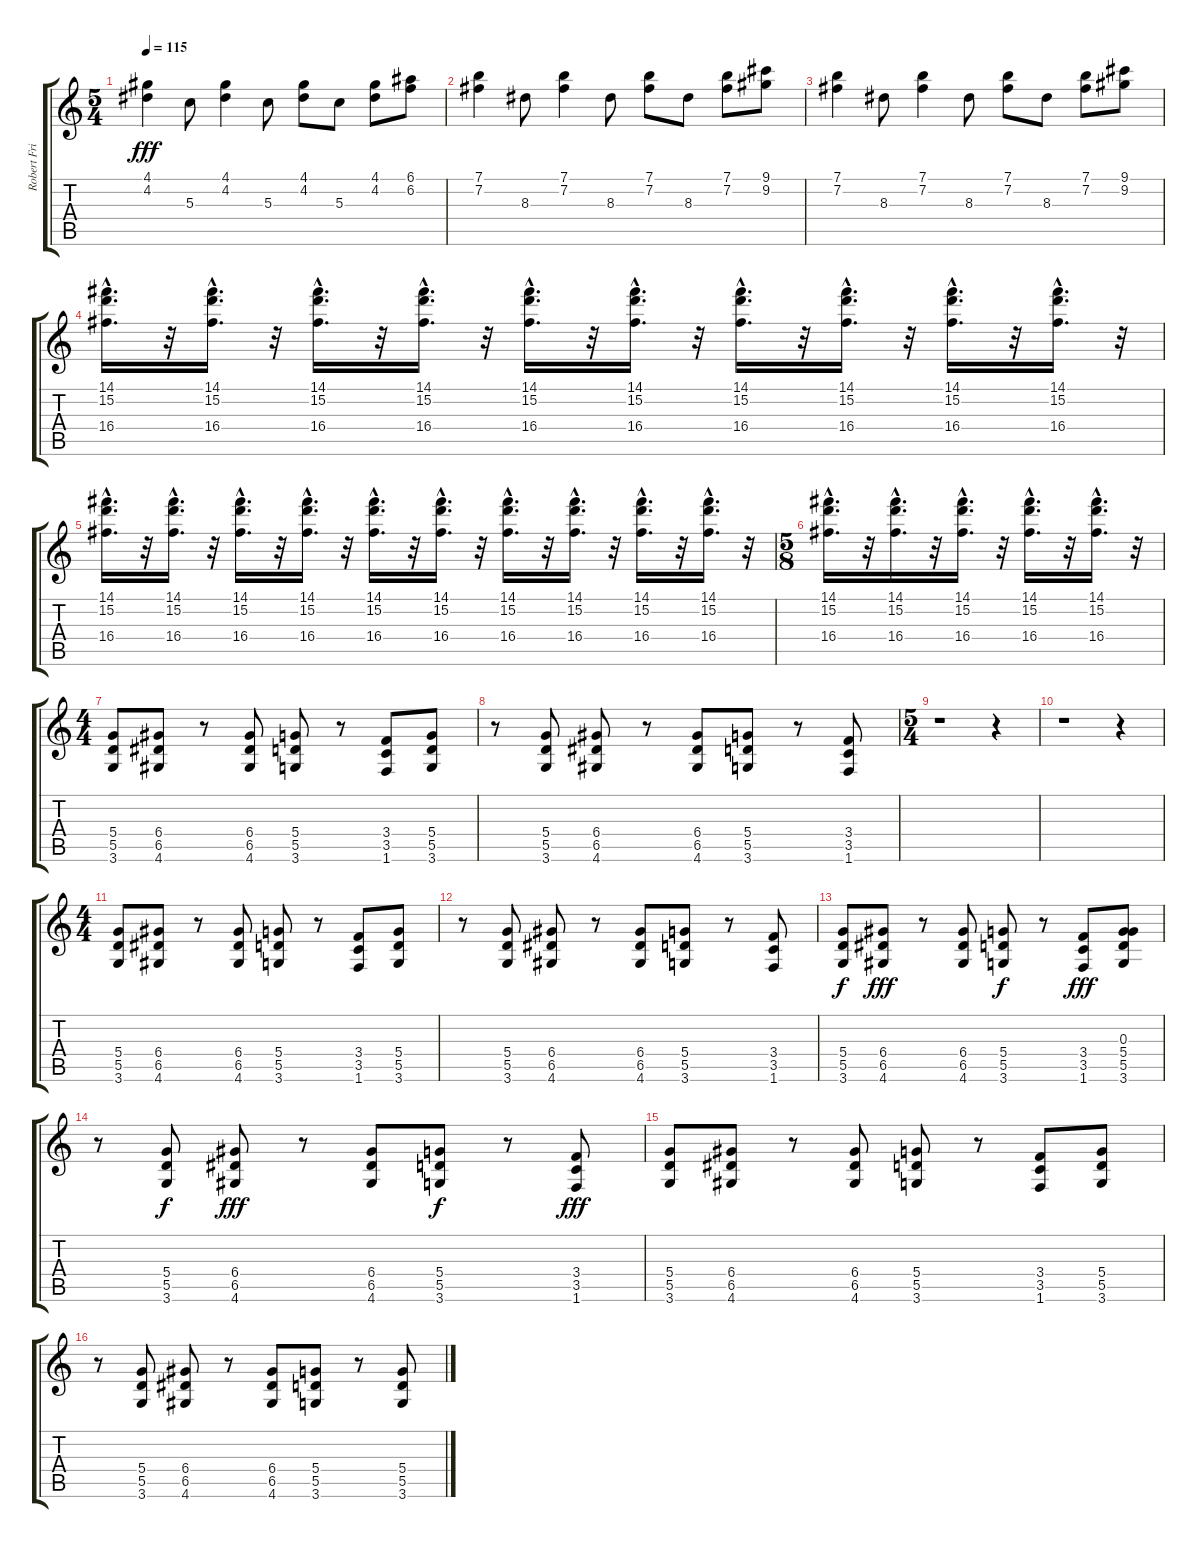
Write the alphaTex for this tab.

\track ("Robert Fripp Guitar" "Robert Fri") {instrument electricguitarmuted}
\staff {score tabs}
\tuning (E4 B3 G3 D3 A2 E2) {hide}
\ts (5 4)
\tempo 115
\clef g2
\ks c
(4.1 4.2).4{dy fff} 5.3.8 (4.1 4.2).4 5.3.8 (4.1 4.2).8 5.3.8 (4.1 4.2).8 (6.1 6.2).8 |
(7.1 7.2).4 8.3.8 (7.1 7.2).4 8.3.8 (7.1 7.2).8 8.3.8 (7.1 7.2).8 (9.1 9.2).8 |
(7.1 7.2).4 8.3.8 (7.1 7.2).4 8.3.8 (7.1 7.2).8 8.3.8 (7.1 7.2).8 (9.1 9.2).8 |
(14.1{hac} 15.2{hac} 16.4{hac}).16{d} r.32 (14.1{hac} 15.2{hac} 16.4{hac}).16{d} r.32 (14.1{hac} 15.2{hac} 16.4{hac}).16{d} r.32 (14.1{hac} 15.2{hac} 16.4{hac}).16{d} r.32 (14.1{hac} 15.2{hac} 16.4{hac}).16{d} r.32 (14.1{hac} 15.2{hac} 16.4{hac}).16{d} r.32 (14.1{hac} 15.2{hac} 16.4{hac}).16{d} r.32 (14.1{hac} 15.2{hac} 16.4{hac}).16{d} r.32 (14.1{hac} 15.2{hac} 16.4{hac}).16{d} r.32 (14.1{hac} 15.2{hac} 16.4{hac}).16{d} r.32 |
(14.1{hac} 15.2{hac} 16.4{hac}).16{d} r.32 (14.1{hac} 15.2{hac} 16.4{hac}).16{d} r.32 (14.1{hac} 15.2{hac} 16.4{hac}).16{d} r.32 (14.1{hac} 15.2{hac} 16.4{hac}).16{d} r.32 (14.1{hac} 15.2{hac} 16.4{hac}).16{d} r.32 (14.1{hac} 15.2{hac} 16.4{hac}).16{d} r.32 (14.1{hac} 15.2{hac} 16.4{hac}).16{d} r.32 (14.1{hac} 15.2{hac} 16.4{hac}).16{d} r.32 (14.1{hac} 15.2{hac} 16.4{hac}).16{d} r.32 (14.1{hac} 15.2{hac} 16.4{hac}).16{d} r.32 |
\ts (5 8)
(14.1{hac} 15.2{hac} 16.4{hac}).16{d} r.32 (14.1{hac} 15.2{hac} 16.4{hac}).16{d} r.32 (14.1{hac} 15.2{hac} 16.4{hac}).16{d} r.32 (14.1{hac} 15.2{hac} 16.4{hac}).16{d} r.32 (14.1{hac} 15.2{hac} 16.4{hac}).16{d} r.32 |
\ts (4 4)
(5.4 5.5 3.6).8 (6.4 6.5 4.6).8 r.8 (6.4 6.5 4.6).8 (5.4 5.5 3.6).8 r.8 (3.4 3.5 1.6).8 (5.4 5.5 3.6).8 |
r.8 (5.4 5.5 3.6).8 (6.4 6.5 4.6).8 r.8 (6.4 6.5 4.6).8 (5.4 5.5 3.6).8 r.8 (3.4 3.5 1.6).8 |
\ts (5 4)
r.1 r.4 |
r.1 r.4 |
\ts (4 4)
(5.4 5.5 3.6).8 (6.4 6.5 4.6).8 r.8 (6.4 6.5 4.6).8 (5.4 5.5 3.6).8 r.8 (3.4 3.5 1.6).8 (5.4 5.5 3.6).8 |
r.8 (5.4 5.5 3.6).8 (6.4 6.5 4.6).8 r.8 (6.4 6.5 4.6).8 (5.4 5.5 3.6).8 r.8 (3.4 3.5 1.6).8 |
(5.4 5.5 3.6).8{dy f} (6.4 6.5 4.6).8{dy fff} r.8 (6.4 6.5 4.6).8 (5.4 5.5 3.6).8{dy f} r.8 (3.4 3.5 1.6).8{dy fff} (0.3 5.4 5.5 3.6).8 |
r.8 (5.4 5.5 3.6).8{dy f} (6.4 6.5 4.6).8{dy fff} r.8 (6.4 6.5 4.6).8 (5.4 5.5 3.6).8{dy f} r.8 (3.4 3.5 1.6).8{dy fff} |
(5.4 5.5 3.6).8 (6.4 6.5 4.6).8 r.8 (6.4 6.5 4.6).8 (5.4 5.5 3.6).8 r.8 (3.4 3.5 1.6).8 (5.4 5.5 3.6).8 |
r.8 (5.4 5.5 3.6).8 (6.4 6.5 4.6).8 r.8 (6.4 6.5 4.6).8 (5.4 5.5 3.6).8 r.8 (5.4 5.5 3.6).8
